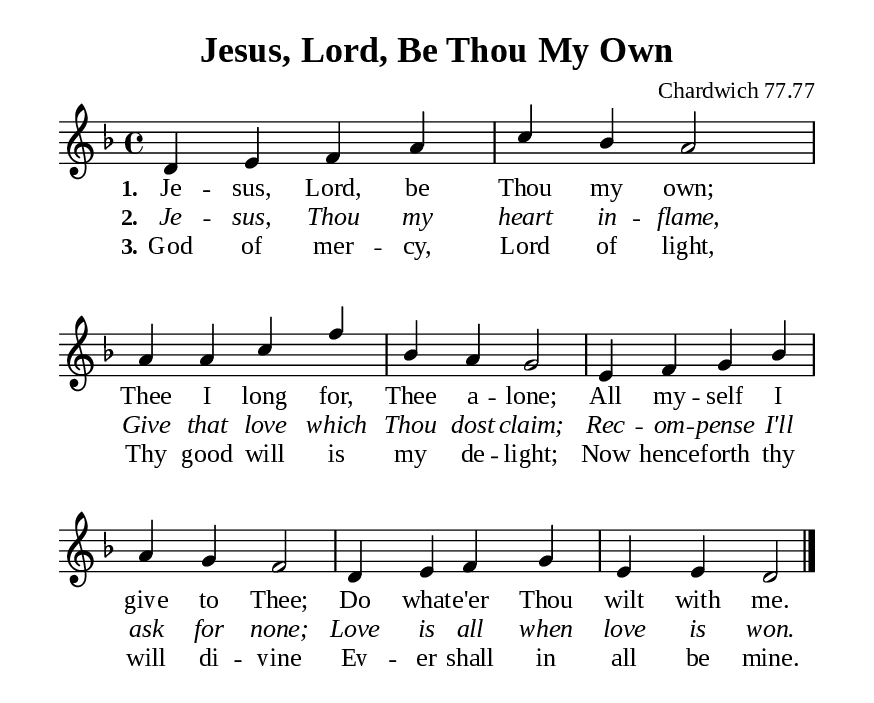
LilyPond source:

\version "2.18.2"

\header {
  title = "Jesus, Lord, Be Thou My Own"
  composer = "Chardwich 77.77"
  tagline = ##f
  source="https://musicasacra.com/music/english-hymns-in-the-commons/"
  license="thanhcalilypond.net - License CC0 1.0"
}

global= {
  \key f \major
  \time 4/4
  \override Score.BarNumber.break-visibility = ##(#f #f #f)
  \override Lyrics.LyricSpace.minimum-distance = #3.0
}

\paper {
  #(set-paper-size "a5")
  top-margin = 10\mm
  bottom-margin = 5\mm
  left-margin = 10\mm
  right-margin = 10\mm
  indent = #0
  #(define fonts
	 (make-pango-font-tree "Liberation Serif"
	 		       "Liberation Serif"
			       "Liberation Serif"
			       (/ 20 20)))
  system-system-spacing = #'((basic-distance . 3) (padding . 5))
}

printItalic = \with {
  \override LyricText.font-shape = #'italic
}

% Verse music
musicVerseSoprano = \relative c' {
  d4 e f a |
  c bes a2 |
  a4 a c f |
  bes, a g2 |
  e4 f g bes |
  a g f2 |
  d4 e f g |
  e e d2 \bar "|."
}

% Verse lyrics
verseOne = \lyricmode {
  \set stanza = #"1."
  Je -- sus, Lord, be Thou my own;
  Thee I long for, Thee a -- lone;
  All my -- self I give to Thee;
  Do what -- e'er Thou wilt with me.
}

verseTwo = \lyricmode {
  \set stanza = #"2."
  Je -- sus, Thou my heart in -- flame,
  Give that love which Thou dost claim;
  Rec -- om -- pense I'll ask for none;
  Love is all when love is won.
}

verseThree = \lyricmode {
  \set stanza = #"3."
  God of mer -- cy, Lord of light,
  Thy good will is my de -- light;
  Now hence -- forth thy will di -- vine
  Ev -- er shall in all be mine.
}

% Layout
\score {
    \new ChoirStaff <<
      \new Staff <<
        \clef "treble"
        \new Voice = "sopranos" { \global \stemUp \slurUp \musicVerseSoprano }
      >>
      \new Lyrics \lyricsto sopranos \verseOne
      \new Lyrics \printItalic \lyricsto sopranos \verseTwo
      \new Lyrics \lyricsto sopranos \verseThree
    >>
}
